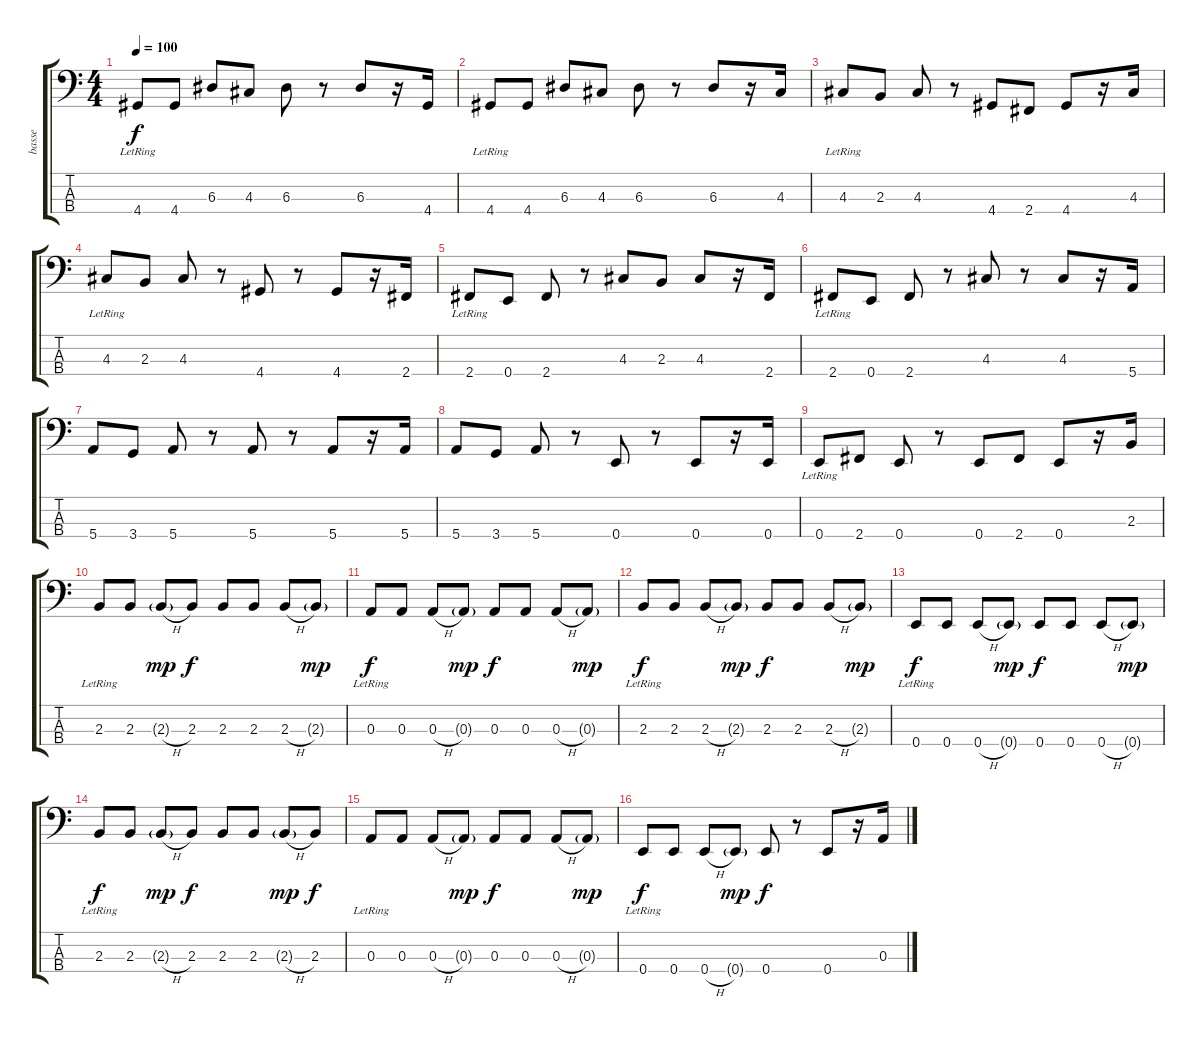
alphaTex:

\track ("basse" "basse") {instrument acousticbass}
\staff {score tabs}
\tuning (G2 D2 A1 E1) {hide}
\ts (4 4)
\tempo 100
\clef f4
\ks c
4.4{lr}.8{dy f} 4.4.8 6.3.8 4.3.8 6.3.8 r.8 6.3.8 r.16 4.4.16 |
4.4{lr}.8 4.4.8 6.3.8 4.3.8 6.3.8 r.8 6.3.8 r.16 4.3.16 |
4.3{lr}.8 2.3.8 4.3.8 r.8 4.4.8 2.4.8 4.4.8 r.16 4.3.16 |
4.3{lr}.8 2.3.8 4.3.8 r.8 4.4.8 r.8 4.4.8 r.16 2.4.16 |
2.4{lr}.8 0.4.8 2.4.8 r.8 4.3.8 2.3.8 4.3.8 r.16 2.4.16 |
2.4{lr}.8 0.4.8 2.4.8 r.8 4.3.8 r.8 4.3.8 r.16 5.4.16 |
5.4.8 3.4.8 5.4.8 r.8 5.4.8 r.8 5.4.8 r.16 5.4.16 |
5.4.8 3.4.8 5.4.8 r.8 0.4.8 r.8 0.4.8 r.16 0.4.16 |
0.4{lr}.8 2.4.8 0.4.8 r.8 0.4.8 2.4.8 0.4.8 r.16 2.3.16 |
2.3{lr}.8 2.3.8 2.3{h g}.8{dy mp} 2.3.8{dy f} 2.3.8 2.3.8 2.3{h}.8 2.3{g}.8{dy mp} |
0.3{lr}.8{dy f} 0.3.8 0.3{h}.8 0.3{g}.8{dy mp} 0.3.8{dy f} 0.3.8 0.3{h}.8 0.3{g}.8{dy mp} |
2.3{lr}.8{dy f} 2.3.8 2.3{h}.8 2.3{g}.8{dy mp} 2.3.8{dy f} 2.3.8 2.3{h}.8 2.3{g}.8{dy mp} |
0.4{lr}.8{dy f} 0.4.8 0.4{h}.8 0.4{g}.8{dy mp} 0.4.8{dy f} 0.4.8 0.4{h}.8 0.4{g}.8{dy mp} |
2.3{lr}.8{dy f} 2.3.8 2.3{h g}.8{dy mp} 2.3.8{dy f} 2.3.8 2.3.8 2.3{h g}.8{dy mp} 2.3.8{dy f} |
0.3{lr}.8 0.3.8 0.3{h}.8 0.3{g}.8{dy mp} 0.3.8{dy f} 0.3.8 0.3{h}.8 0.3{g}.8{dy mp} |
0.4{lr}.8{dy f} 0.4.8 0.4{h}.8 0.4{g}.8{dy mp} 0.4.8{dy f} r.8 0.4.8 r.16 0.3.16
